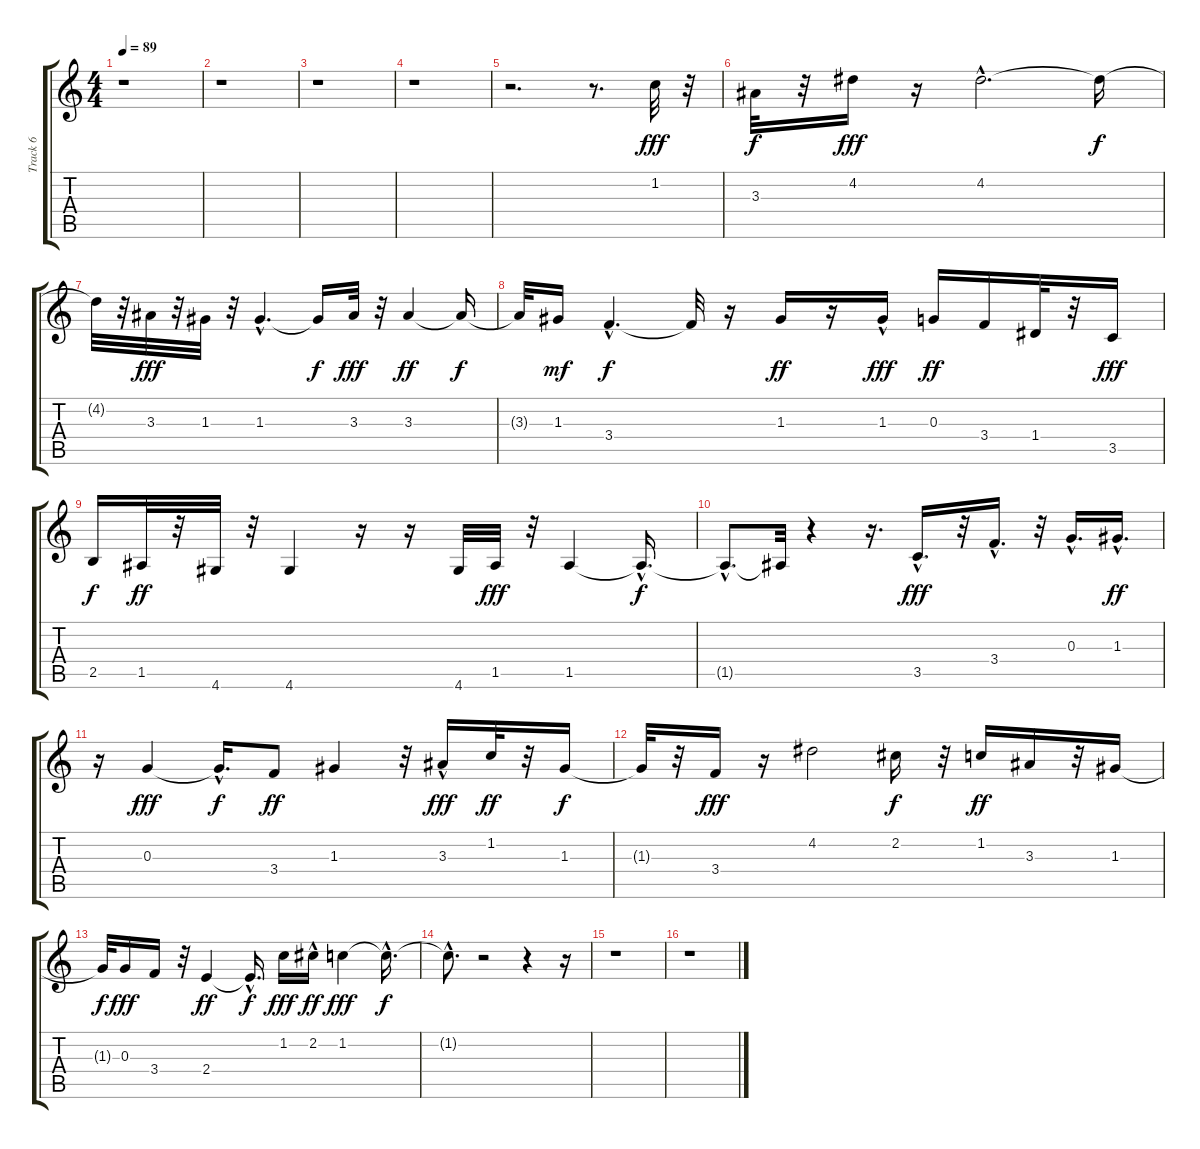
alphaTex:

\track ("Track 6" "Track 6") {instrument electricguitarjazz}
\staff {score tabs}
\tuning (E4 B3 G3 D3 A2 E2) {hide}
\ts (4 4)
\tempo 89
\clef g2
\ks c
r.1{dy fff} |
r.1 |
r.1 |
r.1 |
r.2{d} r.8{d} 1.2.32 r.32 |
3.3.32{dy f} r.32 4.2.16{dy fff} r.16 4.2{hac}.2{d} 4.2{t}.16{dy f} |
4.2{t}.32 r.32 3.3.32{dy fff} r.32 1.3.32 r.32 1.3{hac}.4{d} 1.3{t}.16{dy f} 3.3.32{dy fff} r.32 3.3.4{dy ff} 3.3{t}.16{dy f} |
3.3{t}.32 1.3.16{dy mf} 3.4{hac}.4{d dy f} 3.4{t}.32 r.16 1.3.16{dy ff} r.16 1.3{hac}.16{dy fff} 0.3.16{dy ff} 3.4.16 1.4.32 r.32 3.5.16{dy fff} |
2.5.16{dy f} 1.5.32{dy ff} r.32 4.6.32 r.32 4.6.4 r.16 r.16 4.6.32 1.5.32{dy fff} r.32 1.5.4 1.5{hac t}.16{d dy f} |
1.5{hac t}.8{d} 1.5{t}.32 r.4 r.16{d} 3.5{hac}.16{d dy fff} r.32 3.4{hac}.16{d} r.32 0.3{hac}.16{d} 1.3{hac}.16{d dy ff} |
r.16 0.3.4{dy fff} 0.3{hac t}.16{d dy f} 3.4.8{dy ff} 1.3.4 r.32 3.3{hac}.16{dy fff} 1.2.32{dy ff} r.32 1.3.16{dy f} |
1.3{t}.32 r.32 3.4.16{dy fff} r.16 4.2.2 2.2.16{dy f} r.32 1.2.16{dy ff} 3.3.16 r.32 1.3.16 |
1.3{t}.32{dy f} 0.3.16{dy fff} 3.4.16 r.32 2.4.4{dy ff} 2.4{hac t}.16{d dy f} 1.2.16{dy fff} 2.2{hac}.16{dy ff} 1.2.4{dy fff} 1.2{hac t}.16{d dy f} |
1.2{hac t}.8{d} r.2 r.4 r.16 |
r.1 |
r.1
